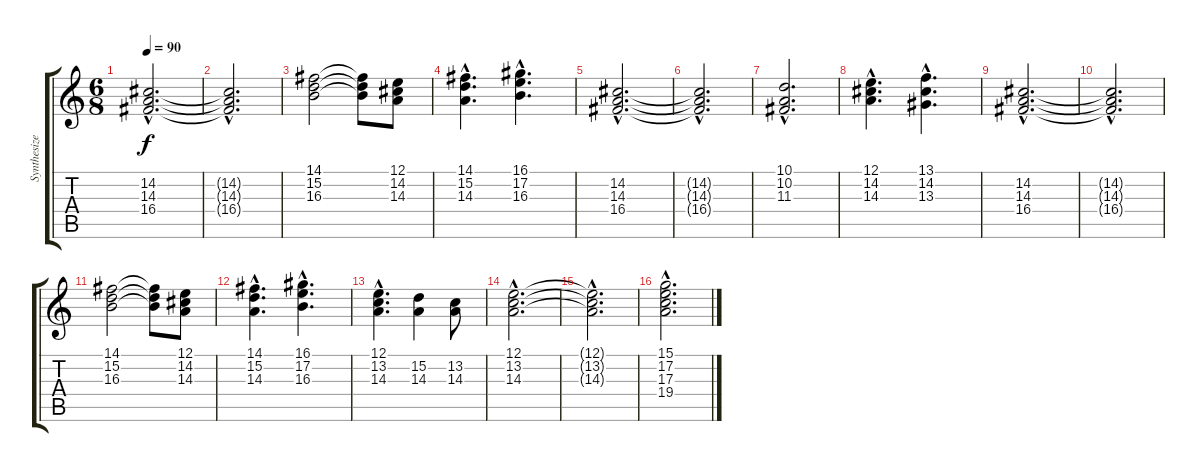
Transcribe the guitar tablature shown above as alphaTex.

\track ("Synthesizer II" "Synthesize") {instrument stringensemble1}
\staff {score tabs}
\tuning (E4 B3 G3 D3 A2 E2) {hide}
\ts (6 8)
\tempo 90
\clef g2
\ks c
(14.2{hac} 14.3{hac} 16.4{hac}).2{d dy f} |
(14.2{hac t} 14.3{hac t} 16.4{hac t}).2{d} |
(14.1 15.2 16.3).2 (14.1{t} 15.2{t} 16.3{t}).8 (12.1 14.2 14.3).8 |
(14.1{hac} 15.2{hac} 14.3{hac}).4{d} (16.1{hac} 17.2{hac} 16.3{hac}).4{d} |
(14.2{hac} 14.3{hac} 16.4{hac}).2{d} |
(14.2{hac t} 14.3{hac t} 16.4{hac t}).2{d} |
(10.1{hac} 10.2{hac} 11.3{hac}).2{d} |
(12.1{hac} 14.2{hac} 14.3{hac}).4{d} (13.1{hac} 14.2{hac} 13.3{hac}).4{d} |
(14.2{hac} 14.3{hac} 16.4{hac}).2{d} |
(14.2{hac t} 14.3{hac t} 16.4{hac t}).2{d} |
(14.1 15.2 16.3).2 (14.1{t} 15.2{t} 16.3{t}).8 (12.1 14.2 14.3).8 |
(14.1{hac} 15.2{hac} 14.3{hac}).4{d} (16.1{hac} 17.2{hac} 16.3{hac}).4{d} |
(12.1{hac} 13.2{hac} 14.3{hac}).4{d instrument rockorgan} (15.2 14.3).4{instrument rockorgan} (13.2 14.3).8 |
(12.1{hac} 13.2{hac} 14.3{hac}).2{d instrument rockorgan} |
(12.1{hac t} 13.2{hac t} 14.3{hac t}).2{d} |
(15.1{hac} 17.2{hac} 17.3{hac} 19.4{hac}).2{d instrument rockorgan}
